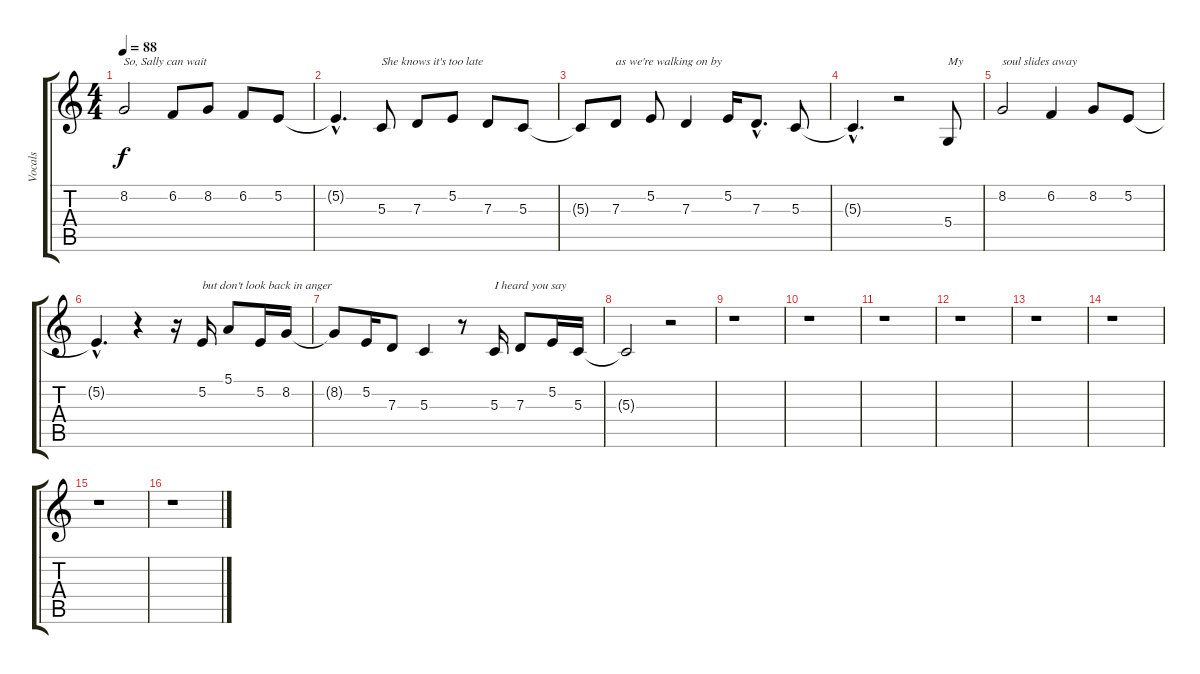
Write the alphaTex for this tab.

\track ("Vocals" "Vocals") {instrument lead6voice}
\staff {score tabs}
\tuning (E4 B3 G3 D3 A2 E2) {hide}
\ts (4 4)
\tempo 88
\clef g2
\ks c
8.2.2{txt "So, Sally can wait" dy f instrument lead6voice} 6.2.8 8.2.8 6.2.8 5.2.8 |
5.2{hac t}.4{d} 5.3.8{txt "She knows it's too late"} 7.3.8 5.2.8 7.3.8 5.3.8 |
5.3{t}.8 7.3.8{txt "as we're walking on by"} 5.2.8 7.3.4 5.2.16 7.3{hac}.8{d} 5.3.8 |
5.3{hac t}.4{d} r.2 5.4.8{txt "My"} |
8.2.2{txt "soul slides away"} 6.2.4 8.2.8 5.2.8 |
5.2{hac t}.4{d} r.4 r.16 5.2.16{txt "but don't look back in anger"} 5.1.8 5.2.16 8.2.16 |
8.2{t}.8 5.2.16 7.3.8 5.3.4 r.8 5.3.16{txt "I heard you say"} 7.3.8 5.2.16 5.3.16 |
5.3{t}.2 r.2 |
r.1 |
r.1 |
r.1 |
r.1 |
r.1 |
r.1 |
r.1 |
r.1
